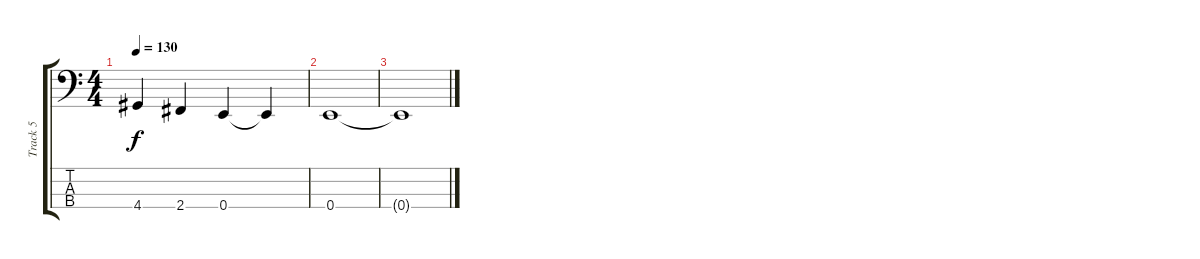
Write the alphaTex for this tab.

\track ("Track 5" "Track 5") {instrument electricbassfinger}
\staff {score tabs}
\tuning (G2 D2 A1 E1) {hide}
\ts (4 4)
\tempo 130
\clef f4
\ks c
4.4.4{dy f} 2.4.4 0.4.4 0.4{t}.4 |
0.4.1 |
0.4{t}.1
